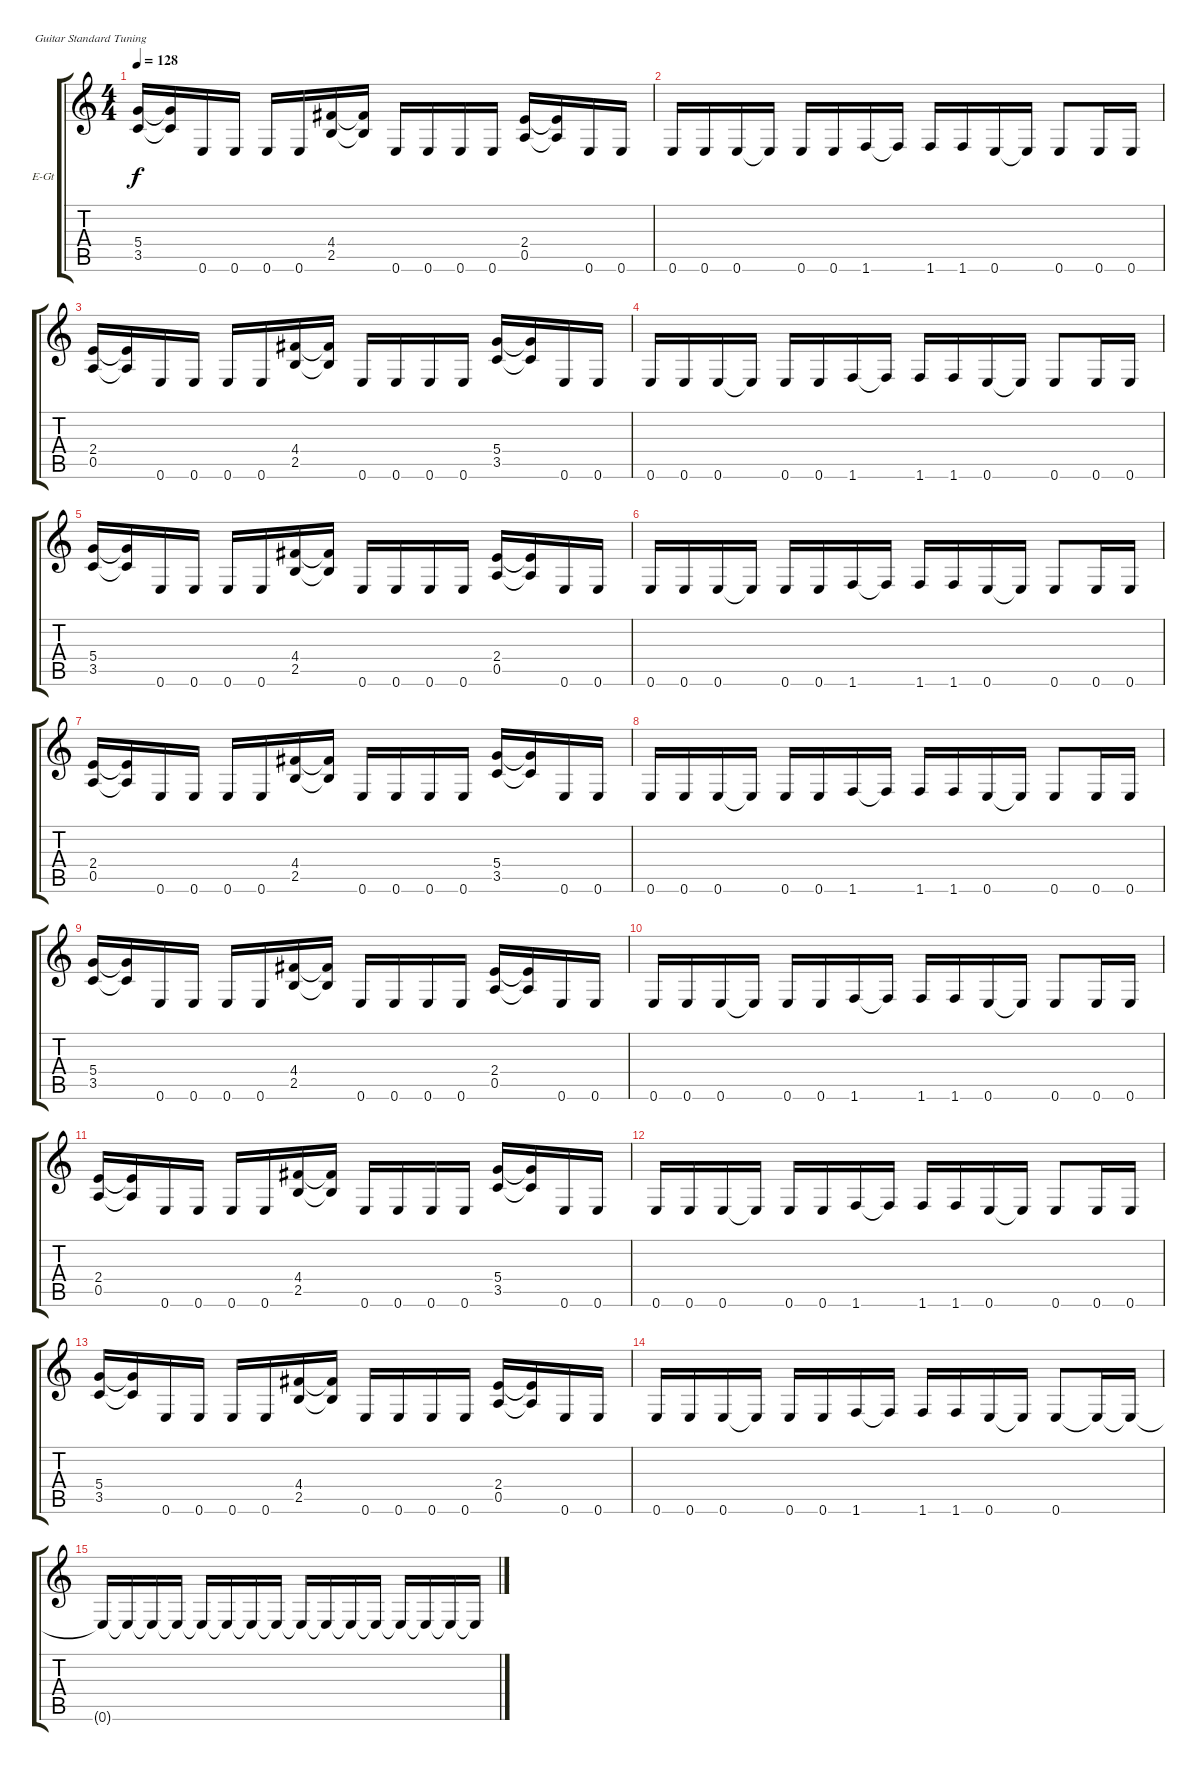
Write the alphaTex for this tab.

\defaultSystemsLayout 4
\bracketExtendMode groupsimilarinstruments
\firstSystemTrackNameOrientation horizontal
\otherSystemsTrackNameOrientation horizontal
\track ("Electric Guitar" "E-Gt") {instrument distortionguitar}
\staff {score tabs}
\tuning (E4 B3 G3 D3 A2 E2)
\ts (4 4)
\tempo 128
\clef g2
\ks c
(3.5 5.4).16{dy f} (3.5{t} 5.4{t}).16 0.6.16 0.6.16 0.6.16 0.6.16 (2.5 4.4).16 (2.5{t} 4.4{t}).16 0.6.16 0.6.16 0.6.16 0.6.16 (0.5 2.4).16 (0.5{t} 2.4{t}).16 0.6.16 0.6.16 |
0.6.16 0.6.16 0.6.16 0.6{t}.16 0.6.16 0.6.16 1.6.16 1.6{t}.16 1.6.16 1.6.16 0.6.16 0.6{t}.16 0.6.8 0.6.16 0.6.16 |
(0.5 2.4).16 (0.5{t} 2.4{t}).16 0.6.16 0.6.16 0.6.16 0.6.16 (2.5 4.4).16 (2.5{t} 4.4{t}).16 0.6.16 0.6.16 0.6.16 0.6.16 (3.5 5.4).16 (3.5{t} 5.4{t}).16 0.6.16 0.6.16 |
0.6.16 0.6.16 0.6.16 0.6{t}.16 0.6.16 0.6.16 1.6.16 1.6{t}.16 1.6.16 1.6.16 0.6.16 0.6{t}.16 0.6.8 0.6.16 0.6.16 |
(3.5 5.4).16 (3.5{t} 5.4{t}).16 0.6.16 0.6.16 0.6.16 0.6.16 (2.5 4.4).16 (2.5{t} 4.4{t}).16 0.6.16 0.6.16 0.6.16 0.6.16 (0.5 2.4).16 (0.5{t} 2.4{t}).16 0.6.16 0.6.16 |
0.6.16 0.6.16 0.6.16 0.6{t}.16 0.6.16 0.6.16 1.6.16 1.6{t}.16 1.6.16 1.6.16 0.6.16 0.6{t}.16 0.6.8 0.6.16 0.6.16 |
(0.5 2.4).16 (0.5{t} 2.4{t}).16 0.6.16 0.6.16 0.6.16 0.6.16 (2.5 4.4).16 (2.5{t} 4.4{t}).16 0.6.16 0.6.16 0.6.16 0.6.16 (3.5 5.4).16 (3.5{t} 5.4{t}).16 0.6.16 0.6.16 |
0.6.16 0.6.16 0.6.16 0.6{t}.16 0.6.16 0.6.16 1.6.16 1.6{t}.16 1.6.16 1.6.16 0.6.16 0.6{t}.16 0.6.8 0.6.16 0.6.16 |
(3.5 5.4).16 (3.5{t} 5.4{t}).16 0.6.16 0.6.16 0.6.16 0.6.16 (2.5 4.4).16 (2.5{t} 4.4{t}).16 0.6.16 0.6.16 0.6.16 0.6.16 (0.5 2.4).16 (0.5{t} 2.4{t}).16 0.6.16 0.6.16 |
0.6.16 0.6.16 0.6.16 0.6{t}.16 0.6.16 0.6.16 1.6.16 1.6{t}.16 1.6.16 1.6.16 0.6.16 0.6{t}.16 0.6.8 0.6.16 0.6.16 |
(0.5 2.4).16 (0.5{t} 2.4{t}).16 0.6.16 0.6.16 0.6.16 0.6.16 (2.5 4.4).16 (2.5{t} 4.4{t}).16 0.6.16 0.6.16 0.6.16 0.6.16 (3.5 5.4).16 (3.5{t} 5.4{t}).16 0.6.16 0.6.16 |
0.6.16 0.6.16 0.6.16 0.6{t}.16 0.6.16 0.6.16 1.6.16 1.6{t}.16 1.6.16 1.6.16 0.6.16 0.6{t}.16 0.6.8 0.6.16 0.6.16 |
(3.5 5.4).16 (3.5{t} 5.4{t}).16 0.6.16 0.6.16 0.6.16 0.6.16 (2.5 4.4).16 (2.5{t} 4.4{t}).16 0.6.16 0.6.16 0.6.16 0.6.16 (0.5 2.4).16 (0.5{t} 2.4{t}).16 0.6.16 0.6.16 |
0.6.16 0.6.16 0.6.16 0.6{t}.16 0.6.16 0.6.16 1.6.16 1.6{t}.16 1.6.16 1.6.16 0.6.16 0.6{t}.16 0.6.8 0.6{t}.16 0.6{t}.16 |
0.6{t}.16 0.6{t}.16 0.6{t}.16 0.6{t}.16 0.6{t}.16 0.6{t}.16 0.6{t}.16 0.6{t}.16 0.6{t}.16 0.6{t}.16 0.6{t}.16 0.6{t}.16 0.6{t}.16 0.6{t}.16 0.6{t}.16 0.6{t}.16
